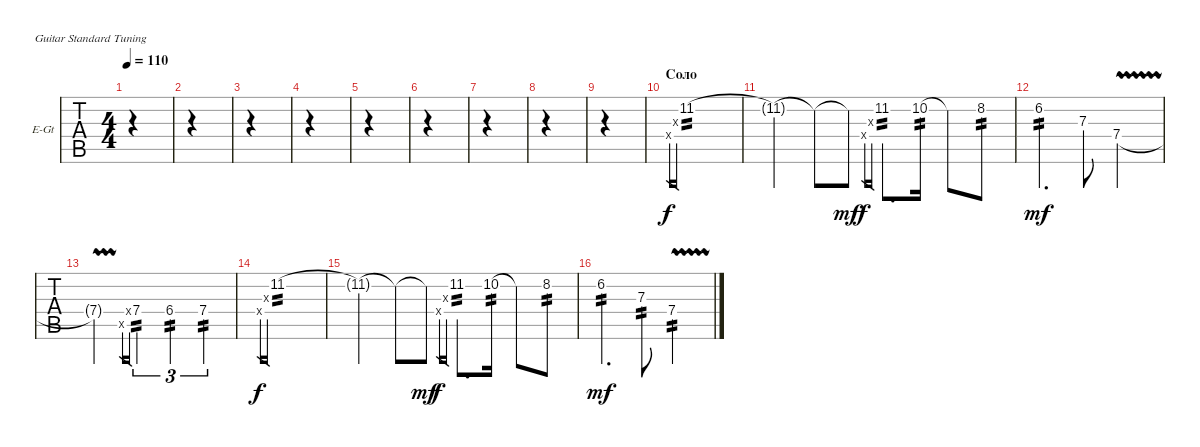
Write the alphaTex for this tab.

\defaultSystemsLayout 4
\bracketExtendMode groupsimilarinstruments
\firstSystemTrackNameOrientation horizontal
\otherSystemsTrackNameOrientation horizontal
\track ("Fills" "E-Gt") {instrument distortionguitar}
\staff {tabs}
\tuning (E4 B3 G3 D3 A2 E2)
\ts (4 4)
\tempo 110
\clef g2
\scale
0.333333
\ks c
|
\scale
0.333333 |
\scale
0.333333 |
\scale
0.333333 |
\scale
0.333333 |
\scale
0.333333 |
\scale
0.333333 |
\scale
0.333333 |
\scale
0.333333 |
\section ("" "Соло")
\scale
0.333333 0.4{x}.16{gr} 0.3{x}.16{gr} 11.2.1{tp 2} |
\scale
0.333333 11.2{t}.4 11.2{t}.8 11.2{t}.8{dy mf} 0.4{x}.16{gr dy f} 0.3{x}.16{gr} 11.2.8{d tp 2} 10.2.16{tp 2} 10.2{t}.8 8.2.8{tp 2} |
\scale
0.333333 6.2.4{d tp 2 dy mf} 7.3.8 7.4{vw}.2 |
\scale
0.333333 7.4{vw t}.2 0.5{x}.16{gr} 0.4{x}.16{gr} 7.4.4{tu (3 2) tp 2} 6.4.4{tu (3 2) tp 2} 7.4.4{tu (3 2) tp 2} |
\scale
0.333333 0.4{x}.16{gr dy f} 0.3{x}.16{gr} 11.2.1{tp 2} |
\scale
0.333333 11.2{t}.4 11.2{t}.8 11.2{t}.8{dy mf} 0.4{x}.16{gr dy f} 0.3{x}.16{gr} 11.2.8{d tp 2} 10.2.16{tp 2} 10.2{t}.8 8.2.8{tp 2} |
\scale
0.333333 6.2.4{d tp 2 dy mf} 7.3.8{tp 2} 7.4{vw}.2{tp 2}
